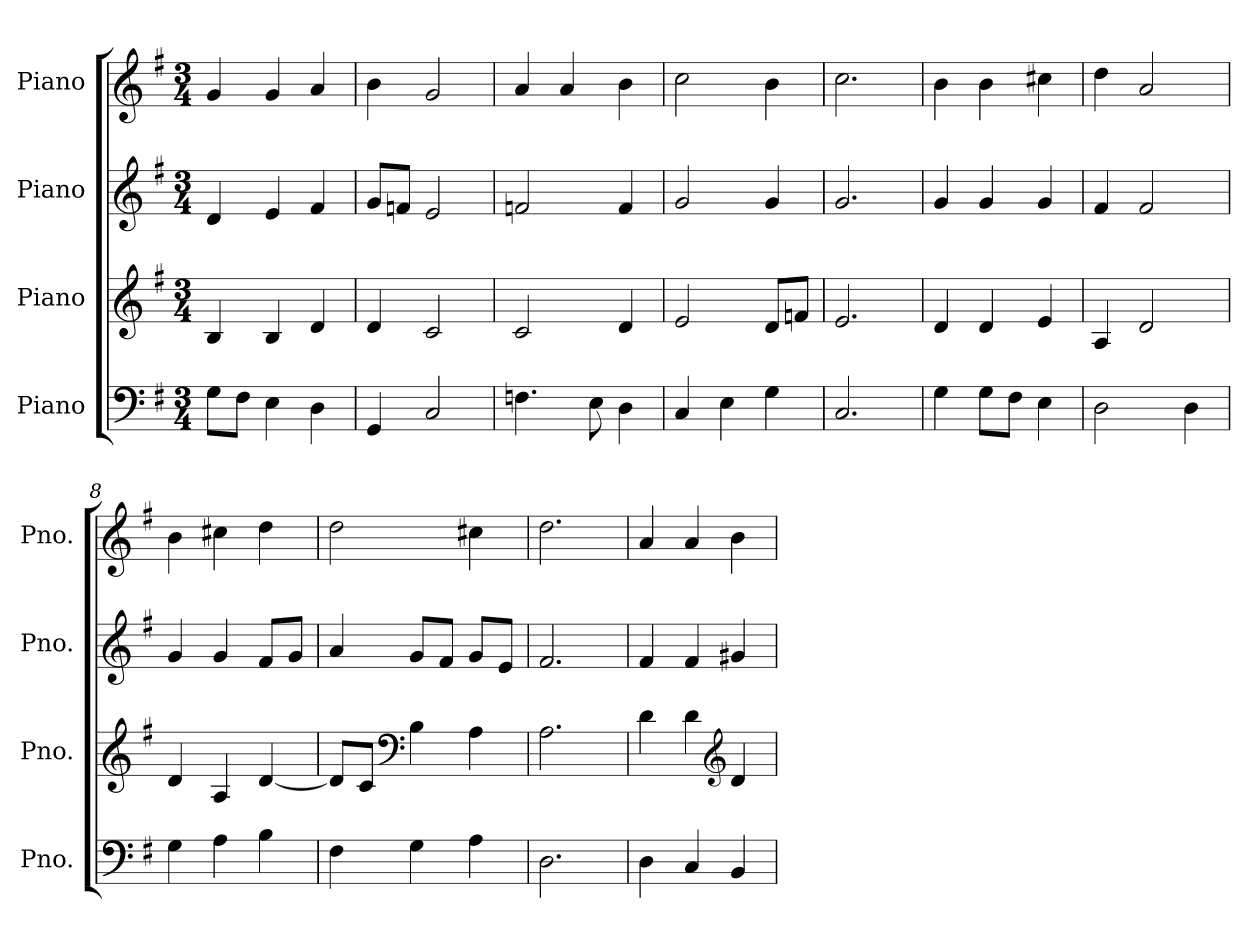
**kern	**kern	**kern	**kern
*part4	*part3	*part2	*part1
*staff4	*staff3	*staff2	*staff1
*I"Piano	*I"Piano	*I"Piano	*I"Piano
*I'Pno.	*I'Pno.	*I'Pno.	*I'Pno.
*clefF4	*clefG2	*clefG2	*clefG2
*k[f#]	*k[f#]	*k[f#]	*k[f#]
*M3/4	*M3/4	*M3/4	*M3/4
*MM120	*MM120	*MM120	*MM120
=1	=1	=1	=1
8G\L	4B/	4d/	4g/
8F#\J	.	.	.
4E\	4B/	4e/	4g/
4D\	4d/	4f#/	4a/
=2	=2	=2	=2
4GG/	4d/	8g/L	4b\
.	.	8fn/J	.
2C/	2c/	2e/	2g/
=3	=3	=3	=3
4.Fn\	2c/	2fn/	4a/
.	.	.	4a/
8E\	.	.	.
4D\	4d/	4f/	4b\
=4	=4	=4	=4
4C/	2e/	2g/	2cc\
4E\	.	.	.
4G\	8d/L	4g/	4b\
.	8fn/J	.	.
=5	=5	=5	=5
2.C/	2.e/	2.g/	2.cc\
=6	=6	=6	=6
4G\	4d/	4g/	4b\
8G\L	4d/	4g/	4b\
8F#\J	.	.	.
4E\	4e/	4g/	4cc#X\
=7	=7	=7	=7
2D\	4A/	4f#/	4dd\
.	2d/	2f#/	2a/
4D\	.	.	.
=8	=8	=8	=8
4G\	4d/	4g/	4b\
4A\	4A/	4g/	4cc#X\
4B\	[4d/	8f#/L	4dd\
.	.	8g/J	.
=9	=9	=9	=9
4F#\	8d/L]	4a/	2dd\
.	8c/J	.	.
*	*clefF4	*	*
4G\	4B\	8g/L	.
.	.	8f#/J	.
4A\	4A\	8g/L	4cc#X\
.	.	8e/J	.
!!LO:LB:g=z
=10	=10	=10	=10
2.D\	2.A\	2.f#/	2.dd\
=11	=11	=11	=11
4D\	4d\	4f#/	4a/
4C/	4d\	4f#/	4a/
*	*clefG2	*	*
4BB/	4d/	4g#X/	4b\
=	=	=	=
*-	*-	*-	*-
